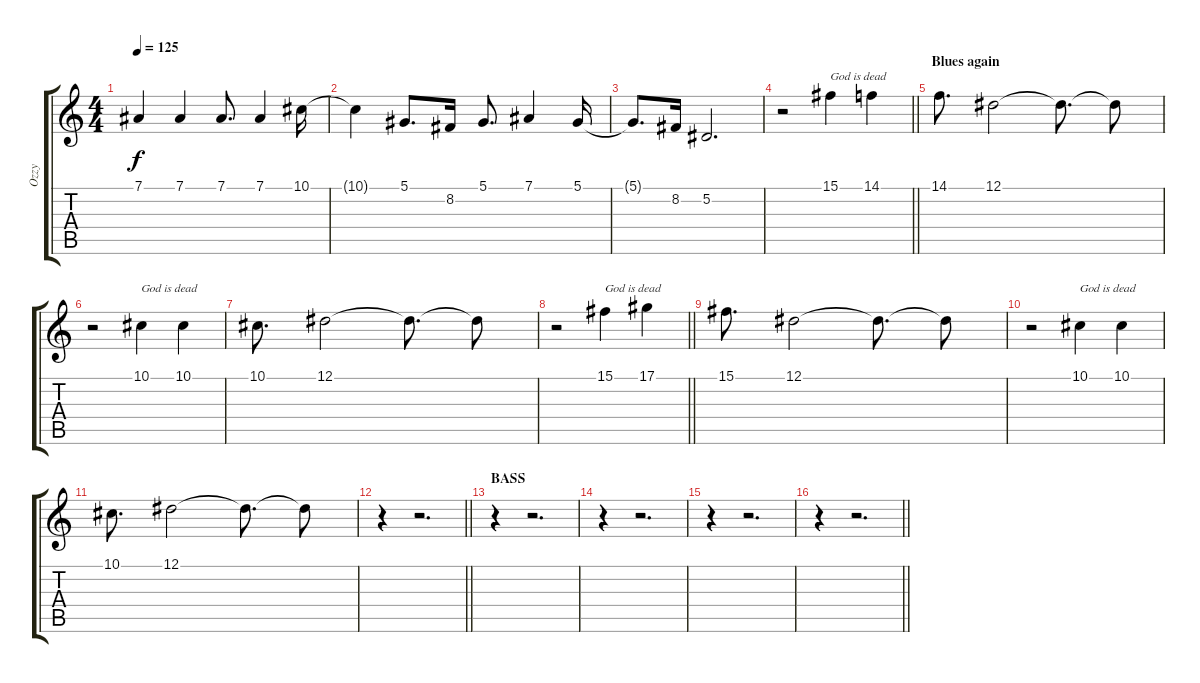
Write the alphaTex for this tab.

\track ("Ozzy" "Ozzy") {instrument harmonica}
\staff {score tabs}
\tuning (Eb4 Bb3 Gb3 Db3 Ab2 Eb2) {hide}
\ts (4 4)
\tempo 125
\clef g2
\ks c
7.1.4{dy f} 7.1.4 7.1.8{d} 7.1.4 10.1.16 |
10.1{t}.4 5.1.8{d} 8.2.16 5.1.8{d} 7.1.4 5.1.16 |
5.1{t}.8{d} 8.2.16 5.2.2{d} |
\barLineRight lightlight
r.2 15.1.4{txt "God is dead"} 14.1.4 |
\section ("" "Blues again")
14.1.8{d} 12.1.2 12.1{t}.8{d} 12.1{t}.8 |
r.2 10.1.4{txt "God is dead"} 10.1.4 |
10.1.8{d} 12.1.2 12.1{t}.8{d} 12.1{t}.8 |
\barLineRight lightlight
r.2 15.1.4{txt "God is dead"} 17.1.4 |
15.1.8{d} 12.1.2 12.1{t}.8{d} 12.1{t}.8 |
r.2 10.1.4{txt "God is dead"} 10.1.4 |
10.1.8{d} 12.1.2 12.1{t}.8{d} 12.1{t}.8 |
\barLineRight lightlight
r.4 r.2{d} |
\section ("" "BASS")
r.4 r.2{d} |
r.4 r.2{d} |
r.4 r.2{d} |
\barLineRight lightlight
r.4 r.2{d}
